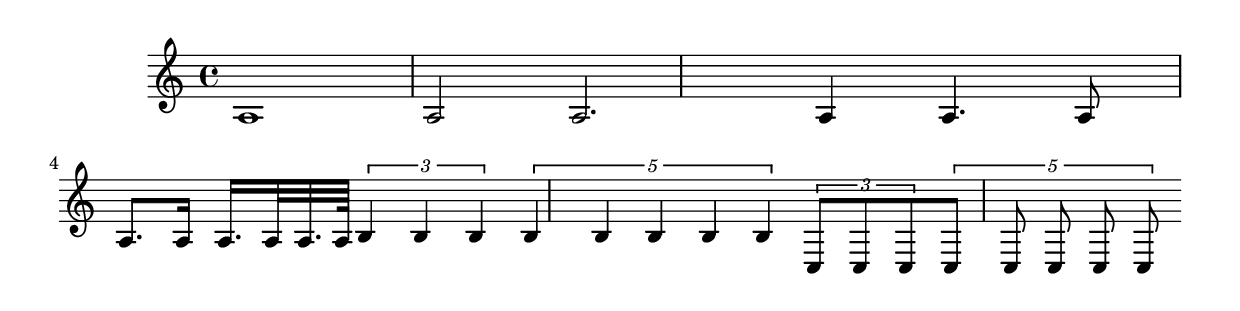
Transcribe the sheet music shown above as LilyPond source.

\version "1.7.18"
% candidate for regression.  -gp
\header {
texidoc = "

Midi2ly tuplet test.

@example
  python scripts/midi2ly.py --duration-quant=32 \
      --allow-tuplet=4*2/3 \
      --allow-tuplet=8*2/3 \
      --allow-tuplet=4*3/5 \
      --allow-tuplet=8*3/5 \
      tu.midi 
@end example
"
}


\score { 
  \context Voice \notes {

    a1 a2 a2. a4 a4. a8 a8. a16 a16. a32 a32. a64

    \times 2/3 { b4 b4 b4 }
    \times 3/5 { b4 b4 b4 b4 b4 }

    \times 2/3 { c8 c8 c8 }
    \times 3/5 { c8 c8 c8 c8 c8 }

  }
  \paper { }  
  \midi { }
}

%% new-chords-done %%
